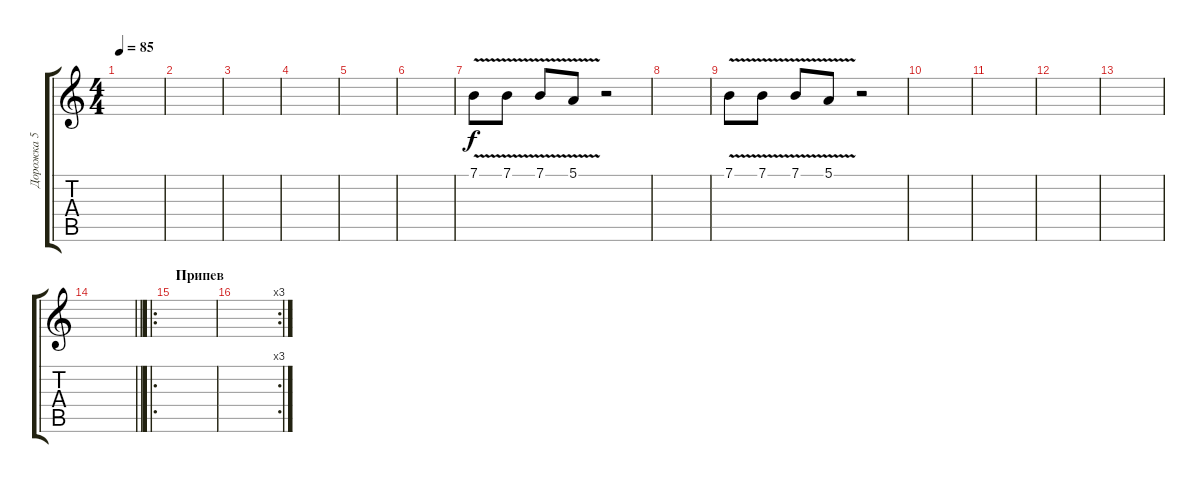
\track ("Дорожка 5" "Дорожка 5") {instrument reedorgan}
\staff {score tabs}
\tuning (E4 B3 G3 D3 A2 E2) {hide}
\ts (4 4)
\tempo 85
\clef g2
\ks c
|
|
|
|
|
|
7.1{v}.8 7.1{v}.8 7.1{v}.8 5.1{v}.8 r.2 |
|
7.1{v}.8 7.1{v}.8 7.1{v}.8 5.1{v}.8 r.2 |
|
|
|
|
\barLineRight lightlight
|
\ro
\section ("" "Припев")
|
\rc 3
